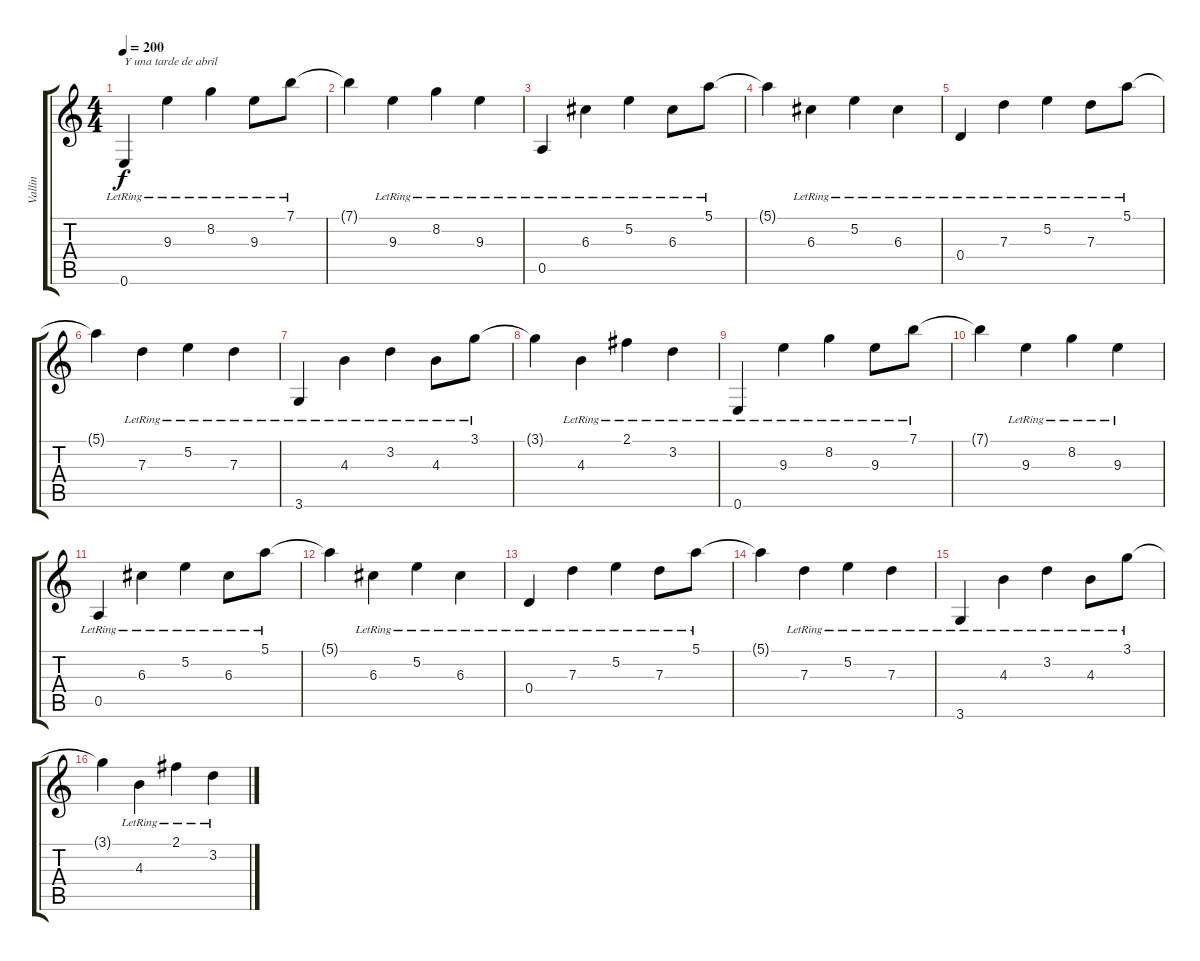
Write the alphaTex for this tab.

\track ("Vallin" "Vallin") {instrument electricguitarmuted}
\staff {score tabs}
\tuning (E4 B3 G3 D3 A2 E2) {hide}
\ts (4 4)
\tempo 200
\clef g2
\ks c
0.6{lr}.4{txt "Y una tarde de abril" dy f} 9.3{lr}.4 8.2{lr}.4 9.3{lr}.8 7.1{lr}.8 |
7.1{t}.4 9.3{lr}.4 8.2{lr}.4 9.3{lr}.4 |
0.5{lr}.4 6.3{lr}.4 5.2{lr}.4 6.3{lr}.8 5.1{lr}.8 |
5.1{t}.4 6.3{lr}.4 5.2{lr}.4 6.3{lr}.4 |
0.4{lr}.4 7.3{lr}.4 5.2{lr}.4 7.3{lr}.8 5.1{lr}.8 |
5.1{t}.4 7.3{lr}.4 5.2{lr}.4 7.3{lr}.4 |
3.6{lr}.4 4.3{lr}.4 3.2{lr}.4 4.3{lr}.8 3.1{lr}.8 |
3.1{t}.4 4.3{lr}.4 2.1{lr}.4 3.2{lr}.4 |
0.6{lr}.4 9.3{lr}.4 8.2{lr}.4 9.3{lr}.8 7.1{lr}.8 |
7.1{t}.4 9.3{lr}.4 8.2{lr}.4 9.3{lr}.4 |
0.5{lr}.4 6.3{lr}.4 5.2{lr}.4 6.3{lr}.8 5.1{lr}.8 |
5.1{t}.4 6.3{lr}.4 5.2{lr}.4 6.3{lr}.4 |
0.4{lr}.4 7.3{lr}.4 5.2{lr}.4 7.3{lr}.8 5.1{lr}.8 |
5.1{t}.4 7.3{lr}.4 5.2{lr}.4 7.3{lr}.4 |
3.6{lr}.4 4.3{lr}.4 3.2{lr}.4 4.3{lr}.8 3.1{lr}.8 |
3.1{t}.4 4.3{lr}.4 2.1{lr}.4 3.2{lr}.4
